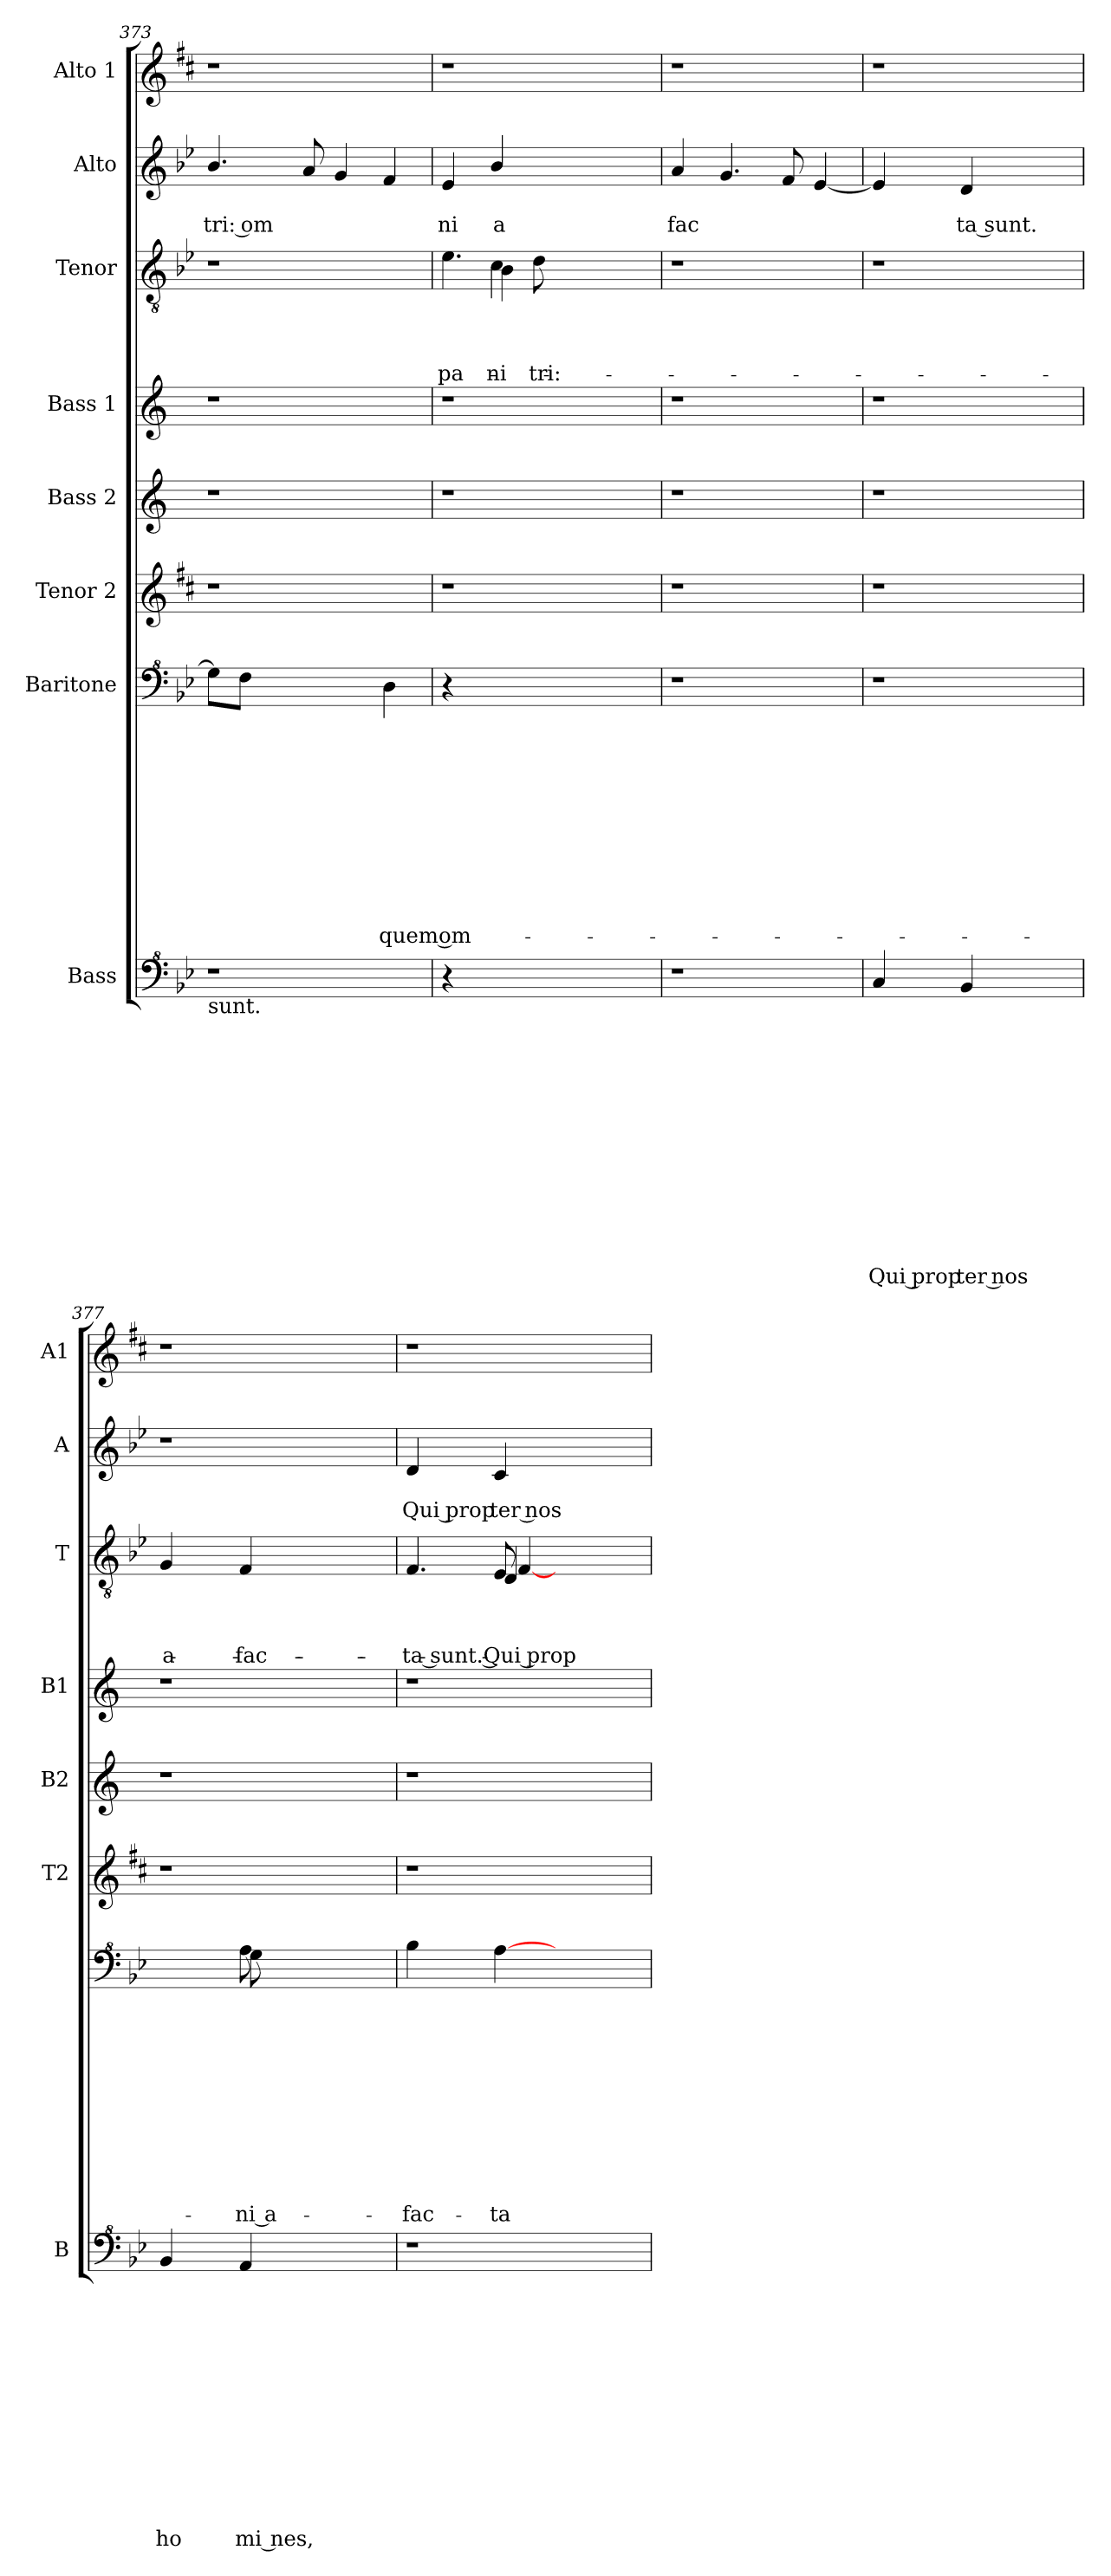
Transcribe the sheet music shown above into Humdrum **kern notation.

**kern	**text	**text	**text	**text	**text	**text	**text	**text	**text	**text	**text	**text	**text	**kern	**text	**text	**text	**text	**text	**text	**text	**text	**text	**text	**text	**kern	**kern	**kern	**kern	**text	**text	**text	**text	**kern	**text	**text	**kern
*part8	*part8	*part8	*part8	*part8	*part8	*part8	*part8	*part8	*part8	*part8	*part8	*part8	*part8	*part7	*part7	*part7	*part7	*part7	*part7	*part7	*part7	*part7	*part7	*part7	*part7	*part6	*part5	*part4	*part3	*part3	*part3	*part3	*part3	*part2	*part2	*part2	*part1
*staff8	*staff8	*staff8	*staff8	*staff8	*staff8	*staff8	*staff8	*staff8	*staff8	*staff8	*staff8	*staff8	*staff8	*staff7	*staff7	*staff7	*staff7	*staff7	*staff7	*staff7	*staff7	*staff7	*staff7	*staff7	*staff7	*staff6	*staff5	*staff4	*staff3	*staff3	*staff3	*staff3	*staff3	*staff2	*staff2	*staff2	*staff1
*I"Bass	*	*	*	*	*	*	*	*	*	*	*	*	*	*I"Baritone	*	*	*	*	*	*	*	*	*	*	*	*I"Tenor 2	*I"Bass 2	*I"Bass 1	*I"Tenor	*	*	*	*	*I"Alto	*	*	*I"Alto 1
*I'B	*	*	*	*	*	*	*	*	*	*	*	*	*	*	*	*	*	*	*	*	*	*	*	*	*	*I'T2	*I'B2	*I'B1	*I'T	*	*	*	*	*I'A	*	*	*I'A1
*clefF^4	*	*	*	*	*	*	*	*	*	*	*	*	*	*clefF^4	*	*	*	*	*	*	*	*	*	*	*	*clefG2	*clefG2	*clefG2	*clefGv2	*	*	*	*	*clefG2	*	*	*clefG2
*	*	*	*	*	*	*	*	*	*	*	*	*	*	*	*	*	*	*	*	*	*	*	*	*	*	*ITrd1c2	*	*	*ITrd1c2	*	*	*	*	*ITrd1c2	*	*	*ITrd1c2
*k[b-e-]	*	*	*	*	*	*	*	*	*	*	*	*	*	*k[b-e-]	*	*	*	*	*	*	*	*	*	*	*	*k[]	*k[]	*k[]	*k[b-e-a-d-]	*	*	*	*	*k[b-e-a-d-]	*	*	*k[]
*B-:	*	*	*	*	*	*	*	*	*	*	*	*	*	*B-:	*	*	*	*	*	*	*	*	*	*	*	*C:	*C:	*C:	*A-:	*	*	*	*	*A-:	*	*	*C:
=373	=373	=373	=373	=373	=373	=373	=373	=373	=373	=373	=373	=373	=373	=373	=373	=373	=373	=373	=373	=373	=373	=373	=373	=373	=373	=373	=373	=373	=373	=373	=373	=373	=373	=373	=373	=373	=373
!LO:TX:b:t=sunt.	!	!	!	!	!	!	!	!	!	!	!	!	!	!	!	!	!	!	!	!	!	!	!	!	!	!	!	!	!	!	!	!	!	!	!	!	!
!	!	!	!	!	!	!	!	!	!	!	!	!	!	!	!	!	!	!	!	!	!	!	!	!	!	!	!	!	!	!	!	!	!	!	!	!LO:LY:b:rj	!
1r	.	.	.	.	.	.	.	.	.	.	.	.	.	8g\L]	.	.	.	.	.	.	.	.	.	.	.	1r	1r	1r	1r	.	.	.	.	4.a-/	.	tri: om	1r
.	.	.	.	.	.	.	.	.	.	.	.	.	.	8f\J	.	.	.	.	.	.	.	.	.	.	.	.	.	.	.	.	.	.	.	.	.	.	.
.	.	.	.	.	.	.	.	.	.	.	.	.	.	2ryy	.	.	.	.	.	.	.	.	.	.	.	.	.	.	.	.	.	.	.	.	.	.	.
.	.	.	.	.	.	.	.	.	.	.	.	.	.	.	.	.	.	.	.	.	.	.	.	.	.	.	.	.	.	.	.	.	.	8g/	.	.	.
.	.	.	.	.	.	.	.	.	.	.	.	.	.	.	.	.	.	.	.	.	.	.	.	.	.	.	.	.	.	.	.	.	.	4f/	.	.	.
!	!	!	!	!	!	!	!	!	!	!	!	!	!	!	!	!	!	!	!	!	!	!	!	!	!LO:LY:b	!	!	!	!	!	!	!	!	!	!	!	!
.	.	.	.	.	.	.	.	.	.	.	.	.	.	4d\	.	.	.	.	.	.	.	.	.	.	quem om-	.	.	.	.	.	.	.	.	4e-/	.	.	.
!!LO:LB:g=z
=374	=374	=374	=374	=374	=374	=374	=374	=374	=374	=374	=374	=374	=374	=374	=374	=374	=374	=374	=374	=374	=374	=374	=374	=374	=374	=374	=374	=374	=374	=374	=374	=374	=374	=374	=374	=374	=374
*	*	*	*	*	*	*	*	*	*	*	*	*	*	*	*	*	*	*	*	*	*	*	*	*	*	*	*	*	*^	*	*	*	*	*	*	*	*
!	!	!	!	!	!	!	!	!	!	!	!	!	!	!	!	!	!	!	!	!	!	!	!	!	!	!	!	!	!	!	!	!	!	!LO:LY:b	!	!	!LO:LY:b	!
*	*	*	*	*	*	*	*	*	*	*	*	*	*	*	*	*	*	*	*	*	*	*	*	*	*	*	*	*	*^	*^	*	*	*	*	*	*	*	*
4r	.	.	.	.	.	.	.	.	.	.	.	.	.	4r	.	.	.	.	.	.	.	.	.	.	.	1r	1r	1r	4ryy	4.d-\	4ryy	4ryy	.	.	.	pa-	4d-/	.	ni	1r
!	!	!	!	!	!	!	!	!	!	!	!	!	!	!	!	!	!	!	!	!	!	!	!	!	!	!	!	!	!	!	!	!	!	!	!	!LO:LY:b	!	!	!	!
!	!	!	!	!	!	!	!	!	!	!	!	!	!	!	!	!	!	!	!	!	!	!	!	!	!	!	!	!	!	!	!	!	!	!	!	!LO:LY:b	!	!	!LO:LY:b	!
2.ryy	.	.	.	.	.	.	.	.	.	.	.	.	.	2.ryy	.	.	.	.	.	.	.	.	.	.	.	.	.	.	16ryy	.	4B-\	4A-\	.	.	.	-ni-	4a-/	.	a	.
.	.	.	.	.	.	.	.	.	.	.	.	.	.	.	.	.	.	.	.	.	.	.	.	.	.	.	.	.	2ryy	.	.	.	.	.	.	.	.	.	.	.
!	!	!	!	!	!	!	!	!	!	!	!	!	!	!	!	!	!	!	!	!	!	!	!	!	!	!	!	!	!	!	!	!	!	!	!	!LO:LY:b	!	!	!	!
.	.	.	.	.	.	.	.	.	.	.	.	.	.	.	.	.	.	.	.	.	.	.	.	.	.	.	.	.	.	8c\	.	.	.	.	.	-tri:	.	.	.	.
.	.	.	.	.	.	.	.	.	.	.	.	.	.	.	.	.	.	.	.	.	.	.	.	.	.	.	.	.	.	2ryy	2ryy	2ryy	.	.	.	.	2ryy	.	.	.
.	.	.	.	.	.	.	.	.	.	.	.	.	.	.	.	.	.	.	.	.	.	.	.	.	.	.	.	.	8.ryy	.	.	.	.	.	.	.	.	.	.	.
*	*	*	*	*	*	*	*	*	*	*	*	*	*	*	*	*	*	*	*	*	*	*	*	*	*	*	*	*	*v	*v	*v	*v	*	*	*	*	*	*	*	*
=375	=375	=375	=375	=375	=375	=375	=375	=375	=375	=375	=375	=375	=375	=375	=375	=375	=375	=375	=375	=375	=375	=375	=375	=375	=375	=375	=375	=375	=375	=375	=375	=375	=375	=375	=375	=375	=375
!	!	!	!	!	!	!	!	!	!	!	!	!	!	!	!	!	!	!	!	!	!	!	!	!	!	!	!	!	!	!	!	!	!	!	!	!LO:LY:b	!
1r	.	.	.	.	.	.	.	.	.	.	.	.	.	1r	.	.	.	.	.	.	.	.	.	.	.	1r	1r	1r	1r	.	.	.	.	4g/	.	fac	1r
.	.	.	.	.	.	.	.	.	.	.	.	.	.	.	.	.	.	.	.	.	.	.	.	.	.	.	.	.	.	.	.	.	.	4.f/	.	.	.
.	.	.	.	.	.	.	.	.	.	.	.	.	.	.	.	.	.	.	.	.	.	.	.	.	.	.	.	.	.	.	.	.	.	8e-/	.	.	.
.	.	.	.	.	.	.	.	.	.	.	.	.	.	.	.	.	.	.	.	.	.	.	.	.	.	.	.	.	.	.	.	.	.	[<4d-/	.	.	.
=376	=376	=376	=376	=376	=376	=376	=376	=376	=376	=376	=376	=376	=376	=376	=376	=376	=376	=376	=376	=376	=376	=376	=376	=376	=376	=376	=376	=376	=376	=376	=376	=376	=376	=376	=376	=376	=376
!	!	!	!	!	!	!	!	!	!	!	!	!	!LO:LY:b:rj	!	!	!	!	!	!	!	!	!	!	!	!	!	!	!	!	!	!	!	!	!	!	!	!
4c/	.	.	.	.	.	.	.	.	.	.	.	.	Qui prop	1r	.	.	.	.	.	.	.	.	.	.	.	1r	1r	1r	1r	.	.	.	.	4d-/]	.	.	1r
!	!	!	!	!	!	!	!	!	!	!	!	!	!LO:LY:b	!	!	!	!	!	!	!	!	!	!	!	!	!	!	!	!	!	!	!	!	!	!	!LO:LY:b	!
4B-/	.	.	.	.	.	.	.	.	.	.	.	.	ter nos	.	.	.	.	.	.	.	.	.	.	.	.	.	.	.	.	.	.	.	.	4c/	.	ta sunt.	.
2ryy	.	.	.	.	.	.	.	.	.	.	.	.	.	.	.	.	.	.	.	.	.	.	.	.	.	.	.	.	.	.	.	.	.	2ryy	.	.	.
=377	=377	=377	=377	=377	=377	=377	=377	=377	=377	=377	=377	=377	=377	=377	=377	=377	=377	=377	=377	=377	=377	=377	=377	=377	=377	=377	=377	=377	=377	=377	=377	=377	=377	=377	=377	=377	=377
!	!	!	!	!	!	!	!	!	!	!	!	!	!LO:LY:b	!	!	!	!	!	!	!	!	!	!	!	!	!	!	!	!	!	!	!	!LO:LY:b:rj	!	!	!	!
*	*	*	*	*	*	*	*	*	*	*	*	*	*	*^	*	*	*	*	*	*	*	*	*	*	*	*	*	*	*	*	*	*	*	*	*	*	*
4B-/	.	.	.	.	.	.	.	.	.	.	.	.	ho	32.ryy	4ryy	.	.	.	.	.	.	.	.	.	.	.	1r	1r	1r	4F/	.	.	.	-a	1r	.	.	1r
.	.	.	.	.	.	.	.	.	.	.	.	.	.	8ryy	.	.	.	.	.	.	.	.	.	.	.	.	.	.	.	.	.	.	.	.	.	.	.	.
.	.	.	.	.	.	.	.	.	.	.	.	.	.	16ryy	.	.	.	.	.	.	.	.	.	.	.	.	.	.	.	.	.	.	.	.	.	.	.	.
.	.	.	.	.	.	.	.	.	.	.	.	.	.	64ryy	.	.	.	.	.	.	.	.	.	.	.	.	.	.	.	.	.	.	.	.	.	.	.	.
!	!	!	!	!	!	!	!	!	!	!	!	!	!LO:LY:b	!	!	!	!	!	!	!	!	!	!	!	!	!LO:LY:b:rj	!	!	!	!	!	!	!	!LO:LY:b	!	!	!	!
4A/	.	.	.	.	.	.	.	.	.	.	.	.	mi nes,	8a\	8g\	.	.	.	.	.	.	.	.	.	.	-ni a-	.	.	.	4E-/	.	.	.	fac-	.	.	.	.
.	.	.	.	.	.	.	.	.	.	.	.	.	.	2ryy	2ryy	.	.	.	.	.	.	.	.	.	.	.	.	.	.	.	.	.	.	.	.	.	.	.
2ryy	.	.	.	.	.	.	.	.	.	.	.	.	.	.	.	.	.	.	.	.	.	.	.	.	.	.	.	.	.	2ryy	.	.	.	.	.	.	.	.
.	.	.	.	.	.	.	.	.	.	.	.	.	.	8ryy	8ryy	.	.	.	.	.	.	.	.	.	.	.	.	.	.	.	.	.	.	.	.	.	.	.
=378	=378	=378	=378	=378	=378	=378	=378	=378	=378	=378	=378	=378	=378	=378	=378	=378	=378	=378	=378	=378	=378	=378	=378	=378	=378	=378	=378	=378	=378	=378	=378	=378	=378	=378	=378	=378	=378	=378
!	!	!	!	!	!	!	!	!	!	!	!	!	!	!	!	!	!	!	!	!	!	!	!	!	!	!LO:LY:b	!	!	!	!	!	!	!	!LO:LY:b	!	!	!LO:LY:b:rj	!
*	*	*	*	*	*	*	*	*	*	*	*	*	*	*	*	*	*	*	*	*	*	*	*	*	*	*	*	*	*	*^	*	*	*	*	*	*	*	*
*	*	*	*	*	*	*	*	*	*	*	*	*	*	*	*	*	*	*	*	*	*	*	*	*	*	*	*	*	*	*	*^	*	*	*	*	*	*	*	*
*	*	*	*	*	*	*	*	*	*	*	*	*	*	*v	*v	*	*	*	*	*	*	*	*	*	*	*	*	*	*	*	*	*^	*	*	*	*	*	*	*	*
1r	.	.	.	.	.	.	.	.	.	.	.	.	.	4b-\	.	.	.	.	.	.	.	.	.	.	-fac-	1r	1r	1r	4.E-/	4ryy	4ryy	4ryy	.	.	.	-ta sunt. Qui prop-	4c/	.	Qui prop	1r
!	!	!	!	!	!	!	!	!	!	!	!	!	!	!	!	!	!	!	!	!	!	!	!	!	!LO:LY:b	!	!	!	!	!	!	!	!	!	!	!	!	!	!LO:LY:b	!
.	.	.	.	.	.	.	.	.	.	.	.	.	.	[>4a\	.	.	.	.	.	.	.	.	.	.	-ta	.	.	.	.	8D-/	4C/	[<4E-/	.	.	.	.	4B-/	.	ter nos	.
.	.	.	.	.	.	.	.	.	.	.	.	.	.	.	.	.	.	.	.	.	.	.	.	.	.	.	.	.	2ryy	2ryy	.	.	.	.	.	.	.	.	.	.
.	.	.	.	.	.	.	.	.	.	.	.	.	.	2ryy	.	.	.	.	.	.	.	.	.	.	.	.	.	.	.	.	2ryy	2ryy	.	.	.	.	2ryy	.	.	.
.	.	.	.	.	.	.	.	.	.	.	.	.	.	.	.	.	.	.	.	.	.	.	.	.	.	.	.	.	8ryy	8ryy	.	.	.	.	.	.	.	.	.	.
*	*	*	*	*	*	*	*	*	*	*	*	*	*	*	*	*	*	*	*	*	*	*	*	*	*	*	*	*	*v	*v	*v	*v	*	*	*	*	*	*	*	*
=	=	=	=	=	=	=	=	=	=	=	=	=	=	=	=	=	=	=	=	=	=	=	=	=	=	=	=	=	=	=	=	=	=	=	=	=	=
*-	*-	*-	*-	*-	*-	*-	*-	*-	*-	*-	*-	*-	*-	*-	*-	*-	*-	*-	*-	*-	*-	*-	*-	*-	*-	*-	*-	*-	*-	*-	*-	*-	*-	*-	*-	*-	*-
